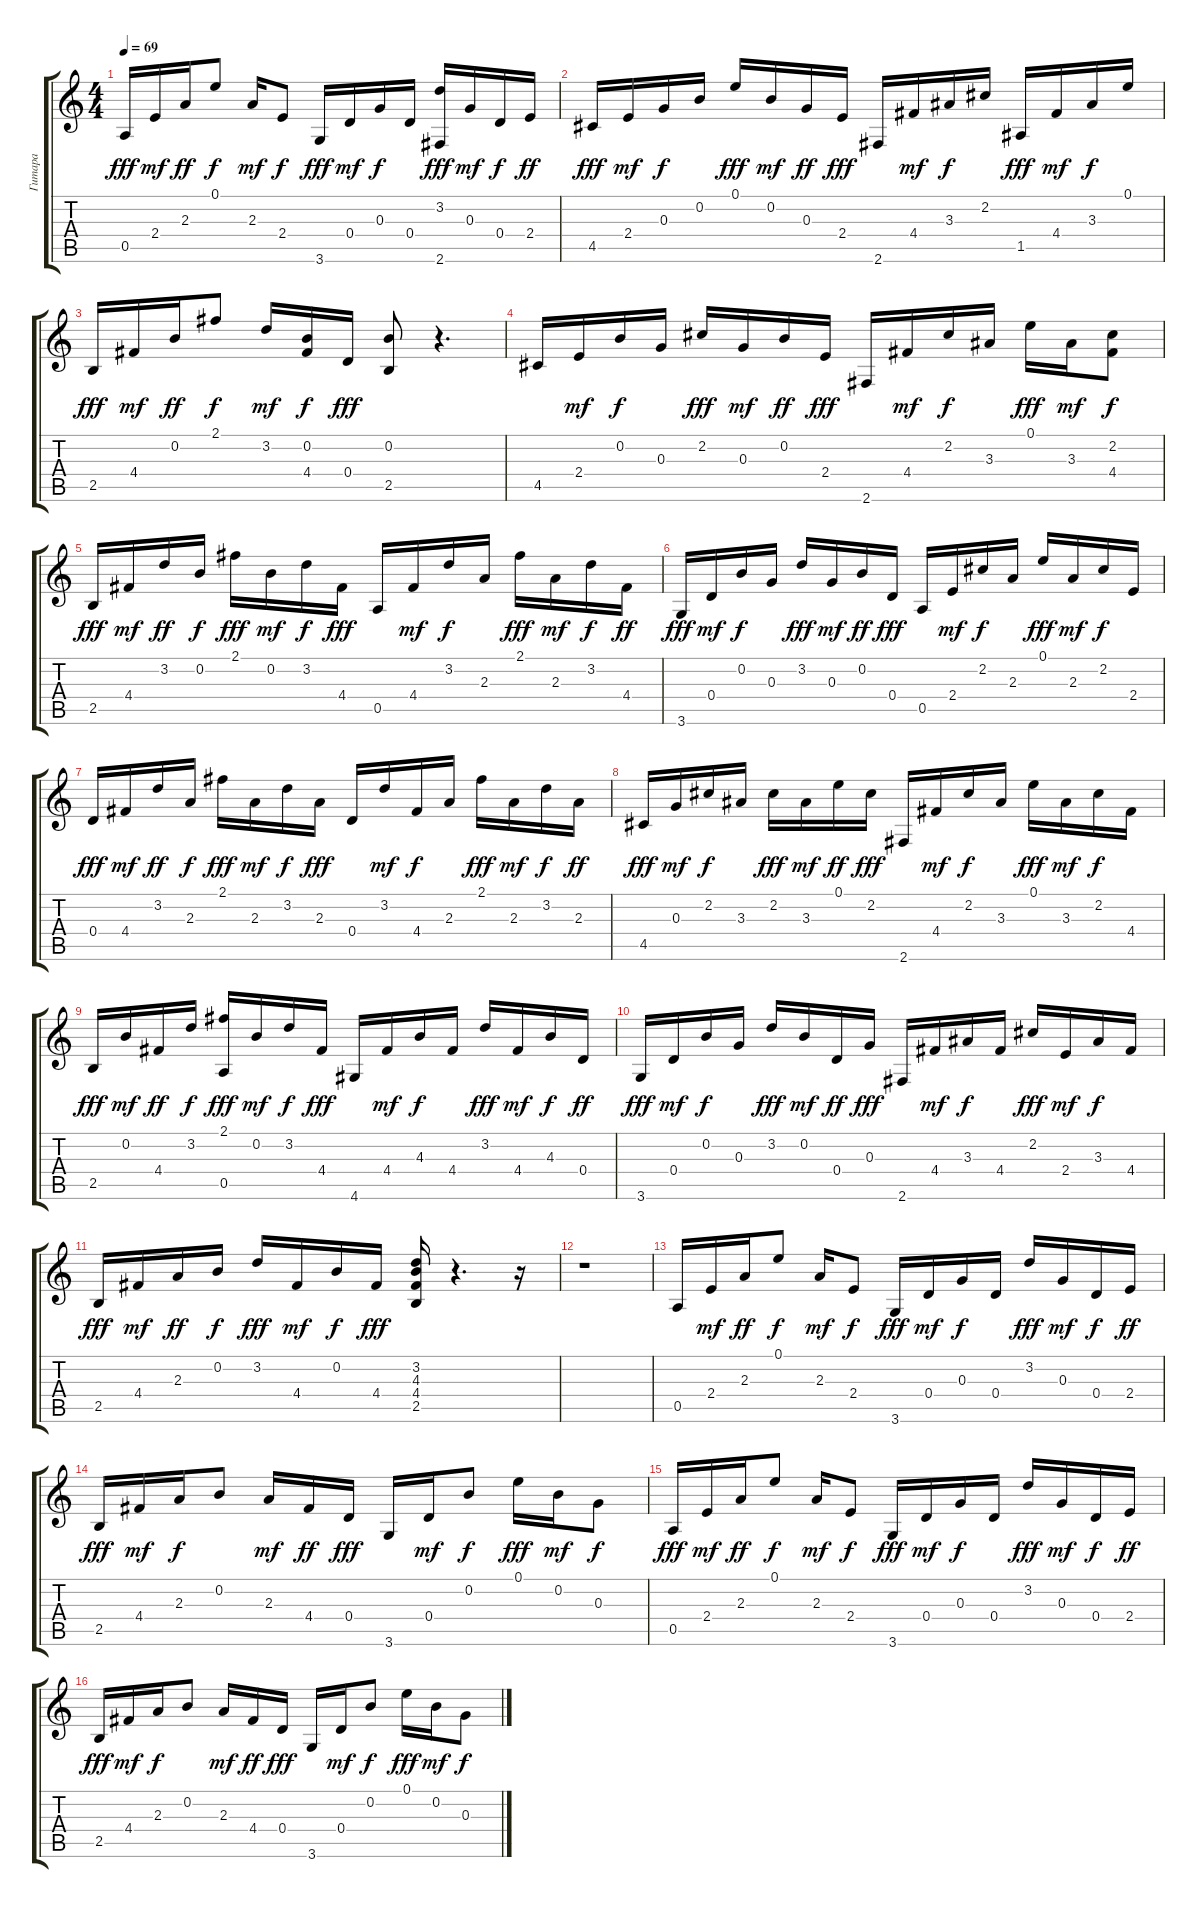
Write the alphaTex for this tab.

\track ("Гитара" "Гитара") {instrument electricguitarclean}
\staff {score tabs}
\tuning (E4 B3 G3 D3 A2 E2) {hide}
\ts (4 4)
\tempo 69
\clef g2
\ks c
0.5.16{dy fff} 2.4.16{dy mf} 2.3.16{dy ff} 0.1.8{dy f} 2.3.16{dy mf} 2.4.8{dy f} 3.6.16{dy fff} 0.4.16{dy mf} 0.3.16{dy f} 0.4.16 (3.2 2.6).16{dy fff} 0.3.16{dy mf} 0.4.16{dy f} 2.4.16{dy ff} |
4.5.16{dy fff} 2.4.16{dy mf} 0.3.16{dy f} 0.2.16 0.1.16{dy fff} 0.2.16{dy mf} 0.3.16{dy ff} 2.4.16{dy fff} 2.6.16 4.4.16{dy mf} 3.3.16{dy f} 2.2.16 1.5.16{dy fff} 4.4.16{dy mf} 3.3.16{dy f} 0.1.16 |
2.5.16{dy fff} 4.4.16{dy mf} 0.2.16{dy ff} 2.1.8{dy f} 3.2.16{dy mf} (0.2 4.4).16{dy f} 0.4.16{dy fff} (0.2 2.5).8 r.4{d} |
4.5.16 2.4.16{dy mf} 0.2.16{dy f} 0.3.16 2.2.16{dy fff} 0.3.16{dy mf} 0.2.16{dy ff} 2.4.16{dy fff} 2.6.16 4.4.16{dy mf} 2.2.16{dy f} 3.3.16 0.1.16{dy fff} 3.3.16{dy mf} (2.2 4.4).8{dy f} |
2.5.16{dy fff} 4.4.16{dy mf} 3.2.16{dy ff} 0.2.16{dy f} 2.1.16{dy fff} 0.2.16{dy mf} 3.2.16{dy f} 4.4.16{dy fff} 0.5.16 4.4.16{dy mf} 3.2.16{dy f} 2.3.16 2.1.16{dy fff} 2.3.16{dy mf} 3.2.16{dy f} 4.4.16{dy ff} |
3.6.16{dy fff} 0.4.16{dy mf} 0.2.16{dy f} 0.3.16 3.2.16{dy fff} 0.3.16{dy mf} 0.2.16{dy ff} 0.4.16{dy fff} 0.5.16 2.4.16{dy mf} 2.2.16{dy f} 2.3.16 0.1.16{dy fff} 2.3.16{dy mf} 2.2.16{dy f} 2.4.16 |
0.4.16{dy fff} 4.4.16{dy mf} 3.2.16{dy ff} 2.3.16{dy f} 2.1.16{dy fff} 2.3.16{dy mf} 3.2.16{dy f} 2.3.16{dy fff} 0.4.16 3.2.16{dy mf} 4.4.16{dy f} 2.3.16 2.1.16{dy fff} 2.3.16{dy mf} 3.2.16{dy f} 2.3.16{dy ff} |
4.5.16{dy fff} 0.3.16{dy mf} 2.2.16{dy f} 3.3.16 2.2.16{dy fff} 3.3.16{dy mf} 0.1.16{dy ff} 2.2.16{dy fff} 2.6.16 4.4.16{dy mf} 2.2.16{dy f} 3.3.16 0.1.16{dy fff} 3.3.16{dy mf} 2.2.16{dy f} 4.4.16 |
2.5.16{dy fff} 0.2.16{dy mf} 4.4.16{dy ff} 3.2.16{dy f} (2.1 0.5).16{dy fff} 0.2.16{dy mf} 3.2.16{dy f} 4.4.16{dy fff} 4.6.16 4.4.16{dy mf} 4.3.16{dy f} 4.4.16 3.2.16{dy fff} 4.4.16{dy mf} 4.3.16{dy f} 0.4.16{dy ff} |
3.6.16{dy fff} 0.4.16{dy mf} 0.2.16{dy f} 0.3.16 3.2.16{dy fff} 0.2.16{dy mf} 0.4.16{dy ff} 0.3.16{dy fff} 2.6.16 4.4.16{dy mf} 3.3.16{dy f} 4.4.16 2.2.16{dy fff} 2.4.16{dy mf} 3.3.16{dy f} 4.4.16 |
2.5.16{dy fff} 4.4.16{dy mf} 2.3.16{dy ff} 0.2.16{dy f} 3.2.16{dy fff} 4.4.16{dy mf} 0.2.16{dy f} 4.4.16{dy fff} (3.2 4.3 4.4 2.5).16 r.4{d} r.16 |
r.1 |
0.5.16 2.4.16{dy mf} 2.3.16{dy ff} 0.1.8{dy f} 2.3.16{dy mf} 2.4.8{dy f} 3.6.16{dy fff} 0.4.16{dy mf} 0.3.16{dy f} 0.4.16 3.2.16{dy fff} 0.3.16{dy mf} 0.4.16{dy f} 2.4.16{dy ff} |
2.5.16{dy fff} 4.4.16{dy mf} 2.3.16{dy f} 0.2.8 2.3.16{dy mf} 4.4.16{dy ff} 0.4.16{dy fff} 3.6.16 0.4.16{dy mf} 0.2.8{dy f} 0.1.16{dy fff} 0.2.16{dy mf} 0.3.8{dy f} |
0.5.16{dy fff} 2.4.16{dy mf} 2.3.16{dy ff} 0.1.8{dy f} 2.3.16{dy mf} 2.4.8{dy f} 3.6.16{dy fff} 0.4.16{dy mf} 0.3.16{dy f} 0.4.16 3.2.16{dy fff} 0.3.16{dy mf} 0.4.16{dy f} 2.4.16{dy ff} |
2.5.16{dy fff} 4.4.16{dy mf} 2.3.16{dy f} 0.2.8 2.3.16{dy mf} 4.4.16{dy ff} 0.4.16{dy fff} 3.6.16 0.4.16{dy mf} 0.2.8{dy f} 0.1.16{dy fff} 0.2.16{dy mf} 0.3.8{dy f}
